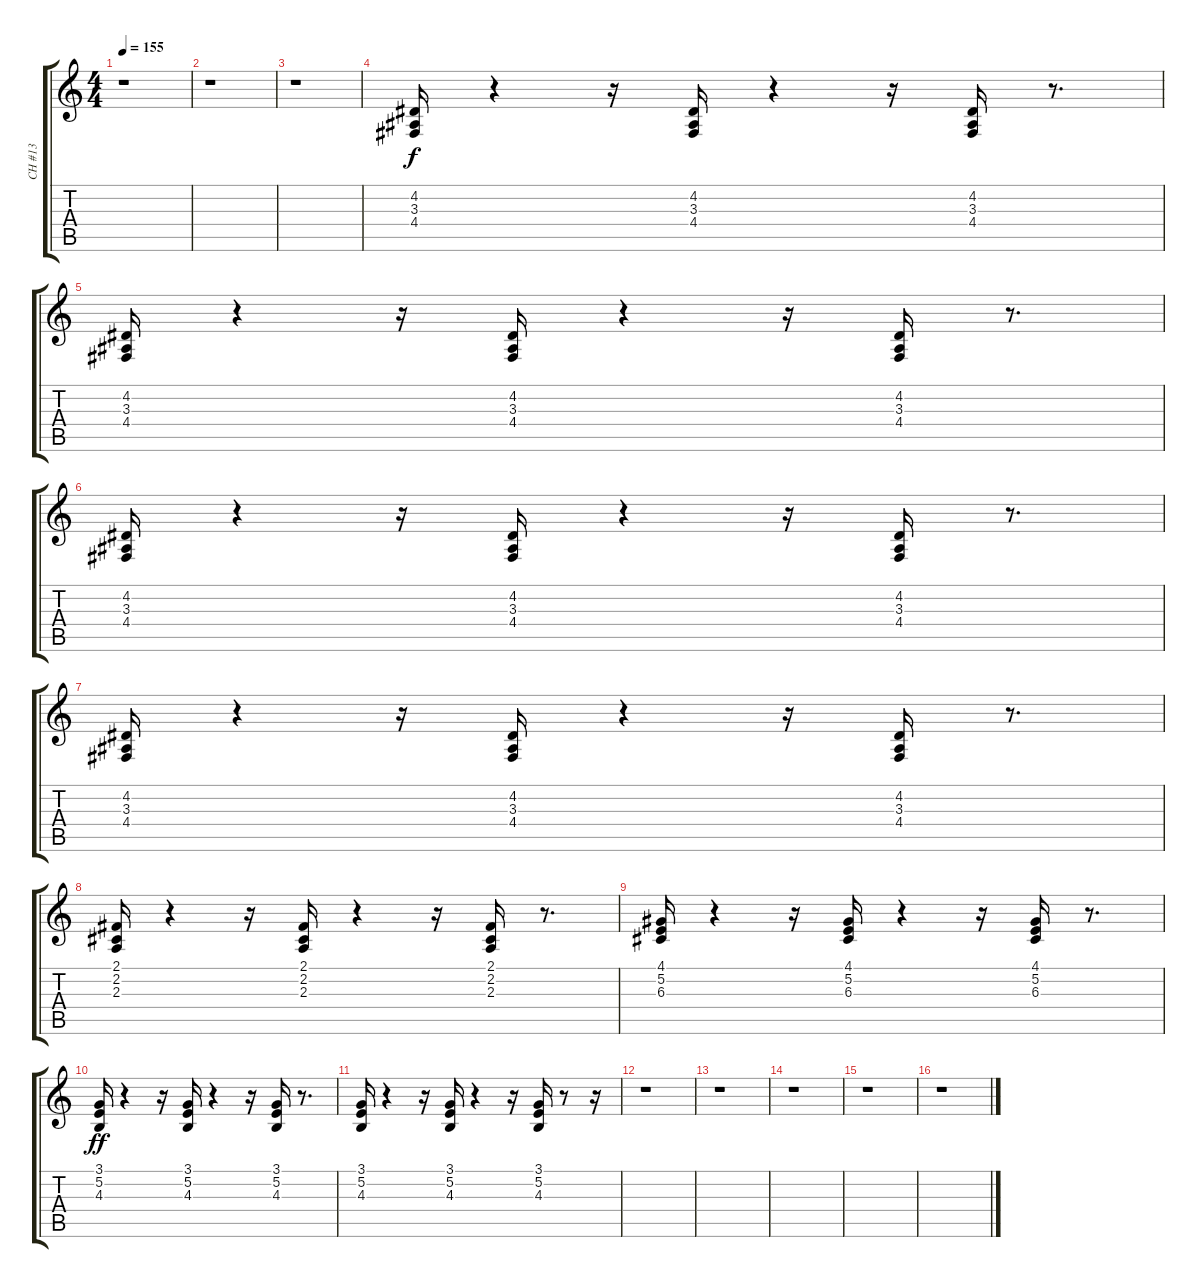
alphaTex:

\track ("CH #13" "CH #13") {instrument frenchhorn}
\staff {score tabs}
\tuning (E4 B3 G3 D3 A2 E2) {hide}
\ts (4 4)
\tempo 155
\clef g2
\ks c
r.1{dy f} |
r.1 |
r.1 |
(4.2 3.3 4.4).16{volume 12 balance 8 instrument pad3polysynth} r.4 r.16 (4.2 3.3 4.4).16 r.4 r.16 (4.2 3.3 4.4).16 r.8{d} |
(4.2 3.3 4.4).16 r.4 r.16 (4.2 3.3 4.4).16 r.4 r.16 (4.2 3.3 4.4).16 r.8{d} |
(4.2 3.3 4.4).16 r.4 r.16 (4.2 3.3 4.4).16 r.4 r.16 (4.2 3.3 4.4).16 r.8{d} |
(4.2 3.3 4.4).16 r.4 r.16 (4.2 3.3 4.4).16 r.4 r.16 (4.2 3.3 4.4).16 r.8{d} |
(2.1 2.2 2.3).16 r.4 r.16 (2.1 2.2 2.3).16 r.4 r.16 (2.1 2.2 2.3).16 r.8{d} |
(4.1 5.2 6.3).16 r.4 r.16 (4.1 5.2 6.3).16 r.4 r.16 (4.1 5.2 6.3).16 r.8{d} |
(3.1 5.2 4.3).16{dy ff} r.4 r.16 (3.1 5.2 4.3).16 r.4 r.16 (3.1 5.2 4.3).16 r.8{d} |
(3.1 5.2 4.3).16 r.4 r.16 (3.1 5.2 4.3).16 r.4 r.16 (3.1 5.2 4.3).16 r.8 r.16 |
r.1 |
r.1 |
r.1 |
r.1 |
r.1
